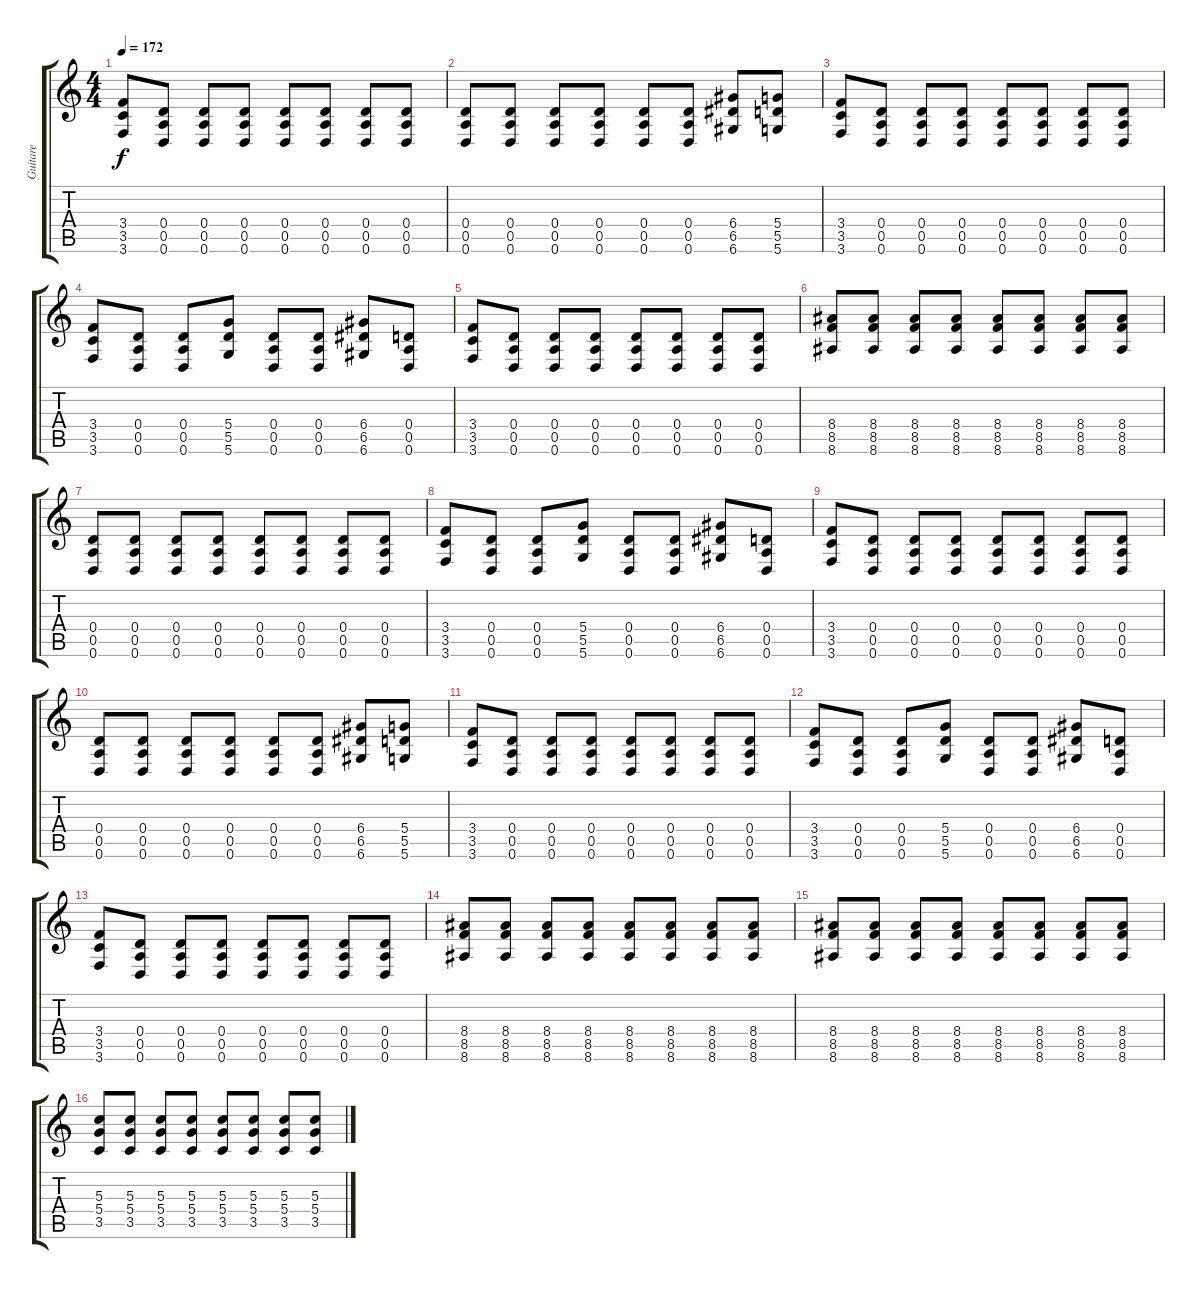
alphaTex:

\track ("Guitare" "Guitare") {instrument overdrivenguitar}
\staff {score tabs}
\tuning (E4 B3 G3 D3 A2 D2) {hide}
\ts (4 4)
\tempo 172
\clef g2
\ks c
(3.4 3.5 3.6).8{dy f} (0.4 0.5 0.6).8 (0.4 0.5 0.6).8 (0.4 0.5 0.6).8 (0.4 0.5 0.6).8 (0.4 0.5 0.6).8 (0.4 0.5 0.6).8 (0.4 0.5 0.6).8 |
(0.4 0.5 0.6).8 (0.4 0.5 0.6).8 (0.4 0.5 0.6).8 (0.4 0.5 0.6).8 (0.4 0.5 0.6).8 (0.4 0.5 0.6).8 (6.4 6.5 6.6).8 (5.4 5.5 5.6).8 |
(3.4 3.5 3.6).8 (0.4 0.5 0.6).8 (0.4 0.5 0.6).8 (0.4 0.5 0.6).8 (0.4 0.5 0.6).8 (0.4 0.5 0.6).8 (0.4 0.5 0.6).8 (0.4 0.5 0.6).8 |
(3.4 3.5 3.6).8 (0.4 0.5 0.6).8 (0.4 0.5 0.6).8 (5.4 5.5 5.6).8 (0.4 0.5 0.6).8 (0.4 0.5 0.6).8 (6.4 6.5 6.6).8 (0.4 0.5 0.6).8 |
(3.4 3.5 3.6).8 (0.4 0.5 0.6).8 (0.4 0.5 0.6).8 (0.4 0.5 0.6).8 (0.4 0.5 0.6).8 (0.4 0.5 0.6).8 (0.4 0.5 0.6).8 (0.4 0.5 0.6).8 |
(8.4 8.5 8.6).8{volume 5 instrument overdrivenguitar} (8.4 8.5 8.6).8{volume 11} (8.4 8.5 8.6).8 (8.4 8.5 8.6).8 (8.4 8.5 8.6).8 (8.4 8.5 8.6).8 (8.4 8.5 8.6).8 (8.4 8.5 8.6).8 |
\section ("" "")
(0.4 0.5 0.6).8{volume 8} (0.4 0.5 0.6).8 (0.4 0.5 0.6).8 (0.4 0.5 0.6).8 (0.4 0.5 0.6).8 (0.4 0.5 0.6).8 (0.4 0.5 0.6).8 (0.4 0.5 0.6).8 |
(3.4 3.5 3.6).8 (0.4 0.5 0.6).8 (0.4 0.5 0.6).8 (5.4 5.5 5.6).8 (0.4 0.5 0.6).8 (0.4 0.5 0.6).8 (6.4 6.5 6.6).8 (0.4 0.5 0.6).8 |
(3.4 3.5 3.6).8 (0.4 0.5 0.6).8 (0.4 0.5 0.6).8 (0.4 0.5 0.6).8 (0.4 0.5 0.6).8 (0.4 0.5 0.6).8 (0.4 0.5 0.6).8 (0.4 0.5 0.6).8 |
(0.4 0.5 0.6).8 (0.4 0.5 0.6).8 (0.4 0.5 0.6).8 (0.4 0.5 0.6).8 (0.4 0.5 0.6).8 (0.4 0.5 0.6).8 (6.4 6.5 6.6).8 (5.4 5.5 5.6).8 |
(3.4 3.5 3.6).8 (0.4 0.5 0.6).8 (0.4 0.5 0.6).8 (0.4 0.5 0.6).8 (0.4 0.5 0.6).8 (0.4 0.5 0.6).8 (0.4 0.5 0.6).8 (0.4 0.5 0.6).8 |
(3.4 3.5 3.6).8 (0.4 0.5 0.6).8 (0.4 0.5 0.6).8 (5.4 5.5 5.6).8 (0.4 0.5 0.6).8 (0.4 0.5 0.6).8 (6.4 6.5 6.6).8 (0.4 0.5 0.6).8 |
(3.4 3.5 3.6).8 (0.4 0.5 0.6).8 (0.4 0.5 0.6).8 (0.4 0.5 0.6).8 (0.4 0.5 0.6).8 (0.4 0.5 0.6).8 (0.4 0.5 0.6).8 (0.4 0.5 0.6).8 |
\section ("" "")
(8.4 8.5 8.6).8 (8.4 8.5 8.6).8 (8.4 8.5 8.6).8 (8.4 8.5 8.6).8 (8.4 8.5 8.6).8 (8.4 8.5 8.6).8 (8.4 8.5 8.6).8 (8.4 8.5 8.6).8 |
(8.4 8.5 8.6).8 (8.4 8.5 8.6).8 (8.4 8.5 8.6).8 (8.4 8.5 8.6).8 (8.4 8.5 8.6).8 (8.4 8.5 8.6).8 (8.4 8.5 8.6).8 (8.4 8.5 8.6).8 |
(5.3 5.4 3.5).8 (5.3 5.4 3.5).8 (5.3 5.4 3.5).8 (5.3 5.4 3.5).8 (5.3 5.4 3.5).8 (5.3 5.4 3.5).8 (5.3 5.4 3.5).8 (5.3 5.4 3.5).8
